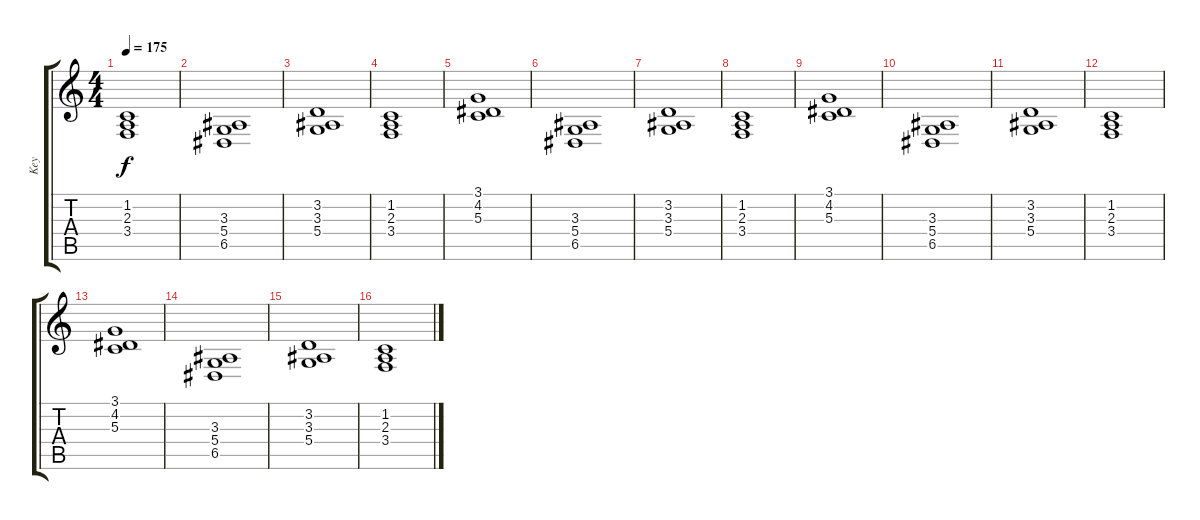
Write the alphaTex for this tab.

\track ("Key" "Key") {instrument stringensemble1}
\staff {score tabs}
\tuning (E4 B3 G3 D3 A2 D2) {hide}
\ts (4 4)
\tempo 175
\clef g2
\ks c
(1.2 2.3 3.4).1{dy f} |
(3.3 5.4 6.5).1 |
(3.2 3.3 5.4).1 |
(1.2 2.3 3.4).1 |
(3.1 4.2 5.3).1 |
(3.3 5.4 6.5).1 |
(3.2 3.3 5.4).1 |
(1.2 2.3 3.4).1 |
(3.1 4.2 5.3).1 |
(3.3 5.4 6.5).1 |
(3.2 3.3 5.4).1 |
(1.2 2.3 3.4).1 |
(3.1 4.2 5.3).1 |
(3.3 5.4 6.5).1 |
(3.2 3.3 5.4).1 |
(1.2 2.3 3.4).1
